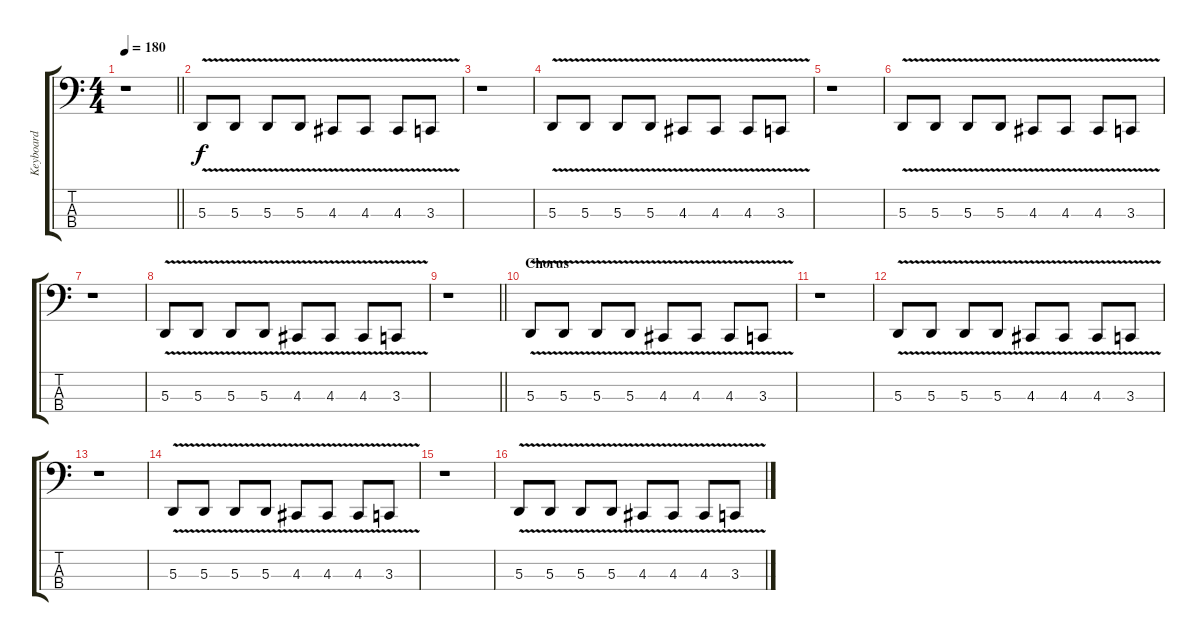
\track ("Keyboard" "Keyboard") {instrument lead2sawtooth}
\staff {score tabs}
\tuning (G2 D2 A1 E1) {hide}
\ts (4 4)
\tempo 180
\clef f4
\barLineRight lightlight
\ks c
r.1{dy f} |
5.3{v}.8 5.3{v}.8 5.3{v}.8 5.3{v}.8 4.3{v}.8 4.3{v}.8 4.3{v}.8 3.3{v}.8 |
r.1 |
5.3{v}.8 5.3{v}.8 5.3{v}.8 5.3{v}.8 4.3{v}.8 4.3{v}.8 4.3{v}.8 3.3{v}.8 |
r.1 |
5.3{v}.8 5.3{v}.8 5.3{v}.8 5.3{v}.8 4.3{v}.8 4.3{v}.8 4.3{v}.8 3.3{v}.8 |
r.1 |
5.3{v}.8 5.3{v}.8 5.3{v}.8 5.3{v}.8 4.3{v}.8 4.3{v}.8 4.3{v}.8 3.3{v}.8 |
\barLineRight lightlight
r.1 |
\section ("" "Chorus")
5.3{v}.8 5.3{v}.8 5.3{v}.8 5.3{v}.8 4.3{v}.8 4.3{v}.8 4.3{v}.8 3.3{v}.8 |
r.1 |
5.3{v}.8 5.3{v}.8 5.3{v}.8 5.3{v}.8 4.3{v}.8 4.3{v}.8 4.3{v}.8 3.3{v}.8 |
r.1 |
5.3{v}.8 5.3{v}.8 5.3{v}.8 5.3{v}.8 4.3{v}.8 4.3{v}.8 4.3{v}.8 3.3{v}.8 |
r.1 |
5.3{v}.8 5.3{v}.8 5.3{v}.8 5.3{v}.8 4.3{v}.8 4.3{v}.8 4.3{v}.8 3.3{v}.8
